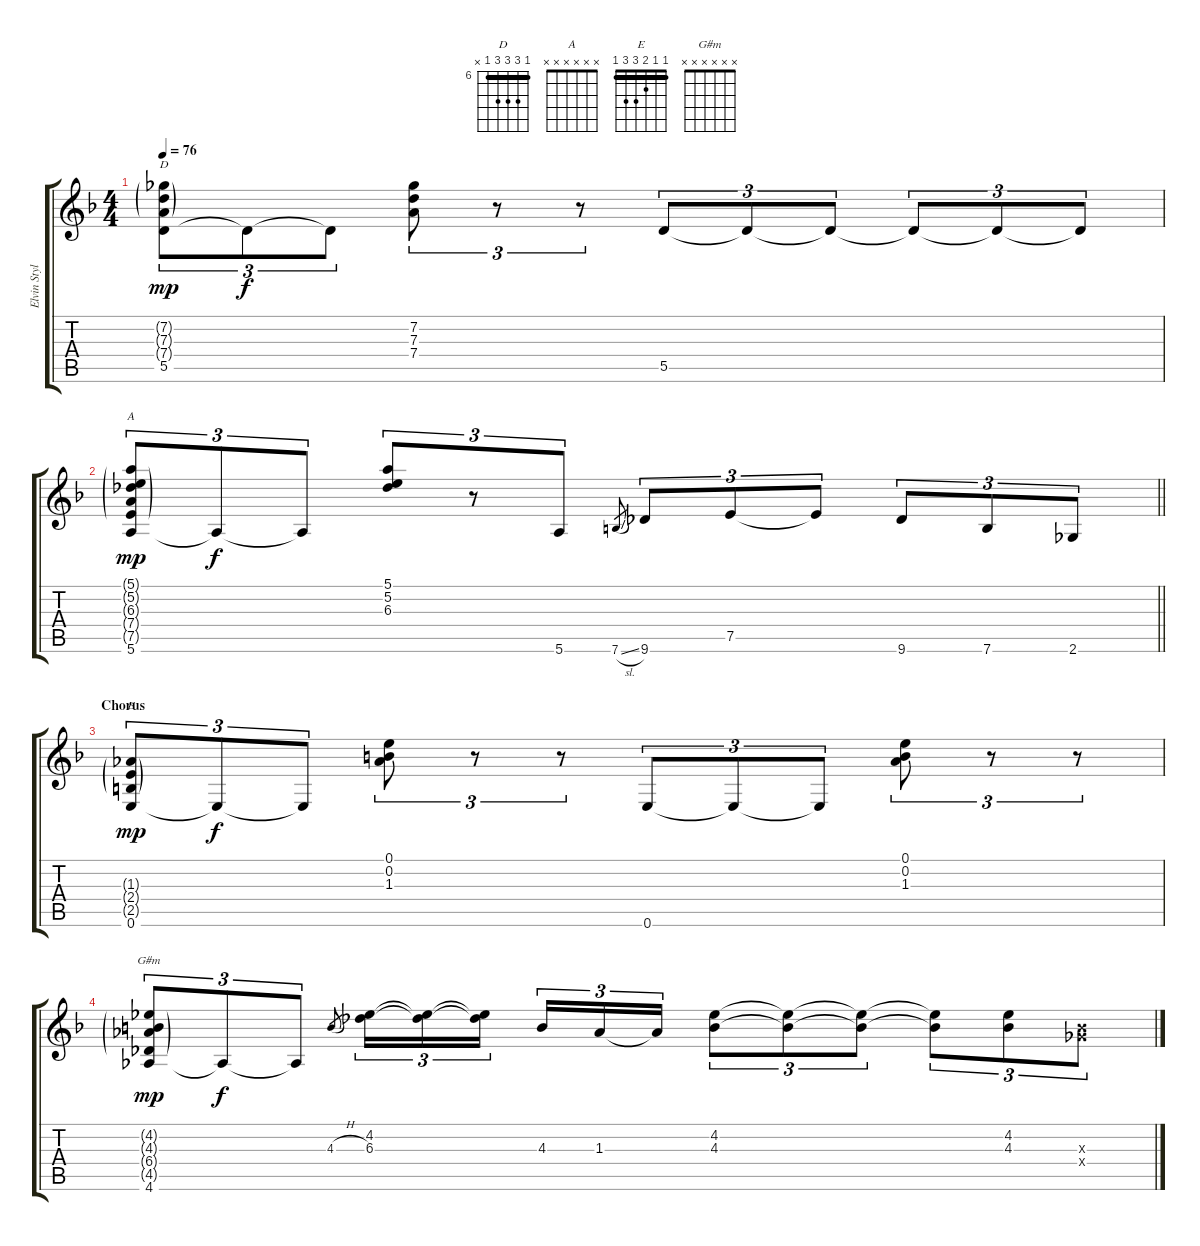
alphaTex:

\track ("Elvin Style" "Elvin Styl") {instrument electricguitarclean}
\staff {score tabs}
\tuning (E4 B3 G3 D3 A2 E2) {hide}
\chord ("D" 6 8 8 8 6 x) {firstfret 6 barre 6}
\chord ("A" x x x x x x)
\chord ("E" 1 1 2 3 3 1) {barre 1}
\chord ("G#m" x x x x x x)
\ts (4 4)
\tempo 76
\clef g2
\ks f
(7.2{g} 7.3{g} 7.4{g} 5.5).8{tu (3 2) ch "D" dy mp} 5.5{t}.8{tu (3 2) dy f} 5.5{t}.8{tu (3 2)} (7.2 7.3 7.4).8{tu (3 2)} r.8{tu (3 2)} r.8{tu (3 2)} 5.5.8{tu (3 2)} 5.5{t}.8{tu (3 2)} 5.5{t}.8{tu (3 2)} 5.5{t}.8{tu (3 2)} 5.5{t}.8{tu (3 2)} 5.5{t}.8{tu (3 2)} |
\barLineRight lightlight
(5.1{g} 5.2{g} 6.3{g} 7.4{g} 7.5{g} 5.6).8{tu (3 2) ch "A" dy mp} 5.6{t}.8{tu (3 2) dy f} 5.6{t}.8{tu (3 2)} (5.1 5.2 6.3).8{tu (3 2)} r.8{tu (3 2)} 5.6.8{tu (3 2)} 7.6{sl}.8{gr} 9.6.8{tu (3 2)} 7.5.8{tu (3 2)} 7.5{t}.8{tu (3 2)} 9.6.8{tu (3 2)} 7.6.8{tu (3 2)} 2.6.8{tu (3 2)} |
\section ("" "Chorus")
(1.3{g} 2.4{g} 2.5{g} 0.6).8{tu (3 2) ch "E" dy mp} 0.6{t}.8{tu (3 2) dy f} 0.6{t}.8{tu (3 2)} (0.1 0.2 1.3).8{tu (3 2)} r.8{tu (3 2)} r.8{tu (3 2)} 0.6.8{tu (3 2)} 0.6{t}.8{tu (3 2)} 0.6{t}.8{tu (3 2)} (0.1 0.2 1.3).8{tu (3 2)} r.8{tu (3 2)} r.8{tu (3 2)} |
(4.2{g} 4.3{g} 6.4{g} 4.5{g} 4.6).8{tu (3 2) ch "G#m" dy mp} 4.6{t}.8{tu (3 2) dy f} 4.6{t}.8{tu (3 2)} 4.3{h}.8{gr} (4.2 6.3).16{tu (3 2)} (4.2{t} 6.3{t}).16{tu (3 2)} (4.2{t} 6.3{t}).16{tu (3 2) beam splitsecondary} 4.3.16{tu (3 2)} 1.3.16{tu (3 2)} 1.3{t}.16{tu (3 2)} (4.2 4.3).8{tu (3 2)} (4.2{t} 4.3{t}).8{tu (3 2)} (4.2{t} 4.3{t}).8{tu (3 2)} (4.2{t} 4.3{t}).8{tu (3 2)} (4.2 4.3).8{tu (3 2)} (4.3{x} 4.4{x}).8{tu (3 2)}
